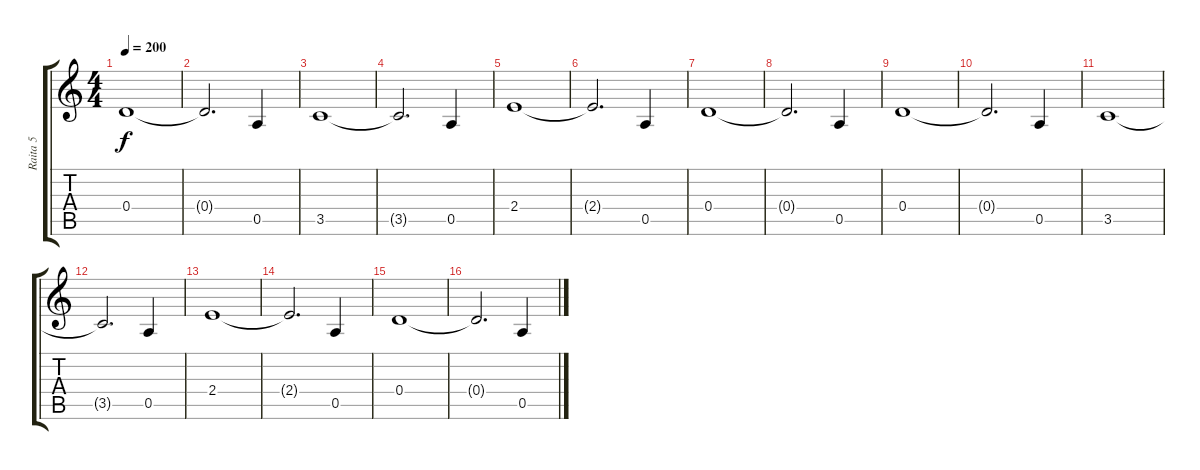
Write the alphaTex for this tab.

\track ("Raita 5" "Raita 5") {instrument acousticguitarsteel}
\staff {score tabs}
\tuning (E4 B3 G3 D3 A2 E2) {hide}
\ts (4 4)
\tempo 200
\clef g2
\ks c
0.4.1{dy f} |
0.4{t}.2{d} 0.5.4 |
3.5.1 |
3.5{t}.2{d} 0.5.4 |
2.4.1 |
2.4{t}.2{d} 0.5.4 |
0.4.1 |
0.4{t}.2{d} 0.5.4 |
0.4.1 |
0.4{t}.2{d} 0.5.4 |
3.5.1 |
3.5{t}.2{d} 0.5.4 |
2.4.1 |
2.4{t}.2{d} 0.5.4 |
0.4.1 |
0.4{t}.2{d} 0.5.4
